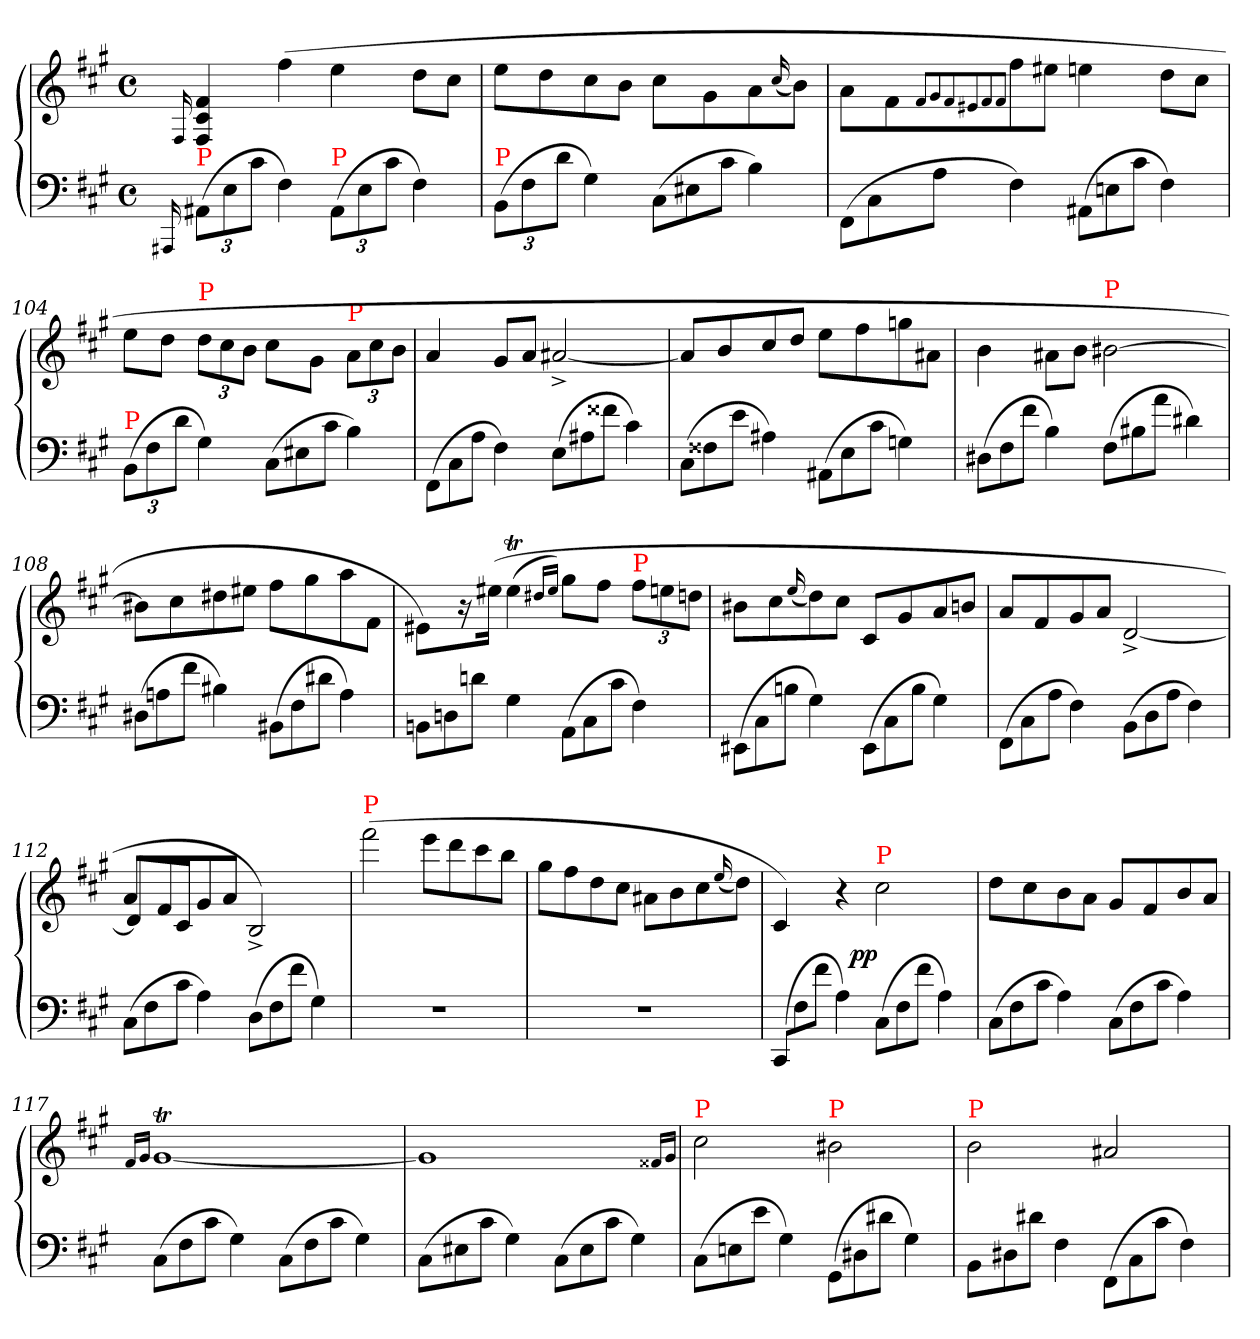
**kern	**kern	**dynam
*part1	*part1	*part1
*staff2	*staff1	*staff1/2
*clefF4	*clefG2	*
*k[f#c#g#]	*k[f#c#g#]	*
*M4/4	*M4/4	*
*met(c)	*met(c)	*
=	=	=
16qqAAA#X/	16qqF#/	.
*Xbrackettup	*	*
!LO:TX:a:color=red:t=P	!	!
(>12AA#X\L	4f#/ 4c#/ 4F#/	.
12E\	.	.
12c#\J	.	.
4F#)	(>4ff#	.
!LO:TX:a:color=red:t=P	!	!
(>12AA#L	4ee	.
12E	.	.
12c#J	.	.
4F#)	8ddL	.
.	8cc#J	.
=102	=102	=102
!LO:TX:a:color=red:t=P	!	!
(>12BBL	8eeL	.
12F#	.	.
.	8dd	.
12dJ	.	.
4G#)	8cc#	.
.	8bJ	.
*Xtuplet	*	*
(>12C#L	8cc#\L	.
12E#X	.	.
.	8g#	.
12c#J	.	.
4B)	8a	.
.	(<16qqcc#/	.
.	8bJ)	.
=103	=103	=103
(>12FF#\L	8aL	.
12C#	.	.
.	8f#	.
12AJ	.	.
.	8qf#/L	.
.	8qg#/	.
.	8qf#/	.
.	8qe#X/	.
.	8qf#/	.
.	8qf#/J	.
4F#)	8ff#	.
.	8ee#XJ	.
(>12AA#XL	4een	.
12En	.	.
12c#J	.	.
4F#)	8ddL	.
.	8cc#J	.
=104	=104	=104
*tuplet	*	*
!LO:TX:a:color=red:t=P	!	!
(>12BBL	8eeL	.
12F#	.	.
.	8ddJ	.
12dJ	.	.
*	*Xbrackettup	*
!	!LO:TX:a:color=red:t=P	!
4G#)	12ddL	.
.	12cc#	.
.	12bJ	.
*Xtuplet	*	*
(>12C#L	8cc#\L	.
12E#X	.	.
.	8g#J	.
12c#J	.	.
!	!LO:TX:a:color=red:t=P	!
4B)	12aL	.
.	12cc#	.
.	12bJ	.
=105	=105	=105
(>12FF#\L	4a	.
12C#	.	.
12AJ	.	.
4F#)	8g#L	.
.	8aJ	.
(>12EL	[2a#X^>	.
12A#X	.	.
12f##XJ	.	.
4c#)	.	.
=106	=106	=106
(>12C#L	8a#/L]	.
12F##X	.	.
.	8b/	.
12eJ	.	.
4A#X)	8cc#/	.
.	8dd/J	.
(>12AA#XL	8ee\L	.
12E	.	.
.	8ff#\	.
12c#J	.	.
4Gn)	8ggn	.
.	8a#J	.
=107	=107	=107
(>12D#XL	4b	.
12F#	.	.
12f#J	.	.
4B)	8a#X\L	.
.	8bJ	.
!	!LO:TX:a:color=red:t=P	!
(>12F#L	[2b#X	.
12B#X	.	.
12aJ	.	.
4d#X)	.	.
=108	=108	=108
(>12D#XL	8b#XL]	.
12An	.	.
.	8cc#	.
12f#J	.	.
4B#X)	8dd#X	.
.	8ee#XJ	.
(>12BB#XL	8ff#L	.
12F#	.	.
.	8gg#	.
12d#XJ	.	.
4A)	8aa	.
.	8f#J	.
=109	=109	=109
12BBnL	8e#X\L)	.
12Dn	.	.
.	16r	.
12dnJ	.	.
.	(>16ee#XJk	.
4G#	(<4ee#t	.
.	16qdd#X/LL	.
.	16qee#/JJ)	.
(>12AAL	8gg#L	.
12C#	.	.
.	8ff#J	.
12c#J	.	.
!	!LO:TX:a:color=red:t=P	!
4F#)	12ff#L	.
.	12een	.
.	12ddnJ	.
=110	=110	=110
*	*^	*
(>12EE#X\L	8b#XL	2ryy	.
12C#\	.	.	.
.	8cc#	.	.
12Bn\J	.	.	.
.	(<16qqee/	.	.
4G#)	8dd)	.	.
.	8cc#J	.	.
(>12EE#\L	8c#L	4ryy	.
12C#\	.	.	.
.	8g#	.	.
12B\J	.	.	.
4G#)	8a	4ryy	.
.	8bnJ	.	.
*	*v	*v	*
=111	=111	=111
(>12FF#\L	8aL	.
12C#	.	.
.	8f#	.
12AJ	.	.
4F#)	8g#	.
.	8aJ	.
(>12BBL	[2d^>	.
12D	.	.
12AJ	.	.
4F#)	.	.
=112	=112	=112
*	*^	*
*	*	*Xtuplet	*
(>12C#L	8aL	12d\L]	.
12F#	.	12ryy	.
.	8f#	.	.
12c#J	.	12c#/J	.
4A)	8g#	2.ryy	.
.	8aJ	.	.
(>12DL	2B^>)	.	.
12F#	.	.	.
12f#J	.	.	.
4G#)	.	.	.
*	*v	*v	*
=113	=113	=113
!	!LO:TX:a:color=red:t=P	!
1rF	(>2fff#	.
.	8eeeL	.
.	8ddd	.
.	8ccc#	.
.	8bbJ	.
=114	=114	=114
1rF	8gg#L	.
.	8ff#	.
.	8dd	.
.	8cc#J	.
.	8a#XL	.
.	8b	.
.	8cc#	.
.	(<16qqee/	.
.	8ddJ)	.
=115	=115	=115
(>12CC#/L	4c#)	.
12F#\	.	.
12f#\J	.	.
4A)	4r	.
!	!LO:TX:a:color=red:t=P	!
!	!	!LO:DY:rj
(>12C#L	2cc#	pp
12F#	.	.
12f#J	.	.
4A)	.	.
=116	=116	=116
(>12C#L	8ddL	.
12F#	.	.
.	8cc#	.
12c#J	.	.
4A)	8b	.
.	8aJ	.
(>12C#L	8g#L	.
12F#	.	.
.	8f#	.
12c#J	.	.
4A)	8b	.
.	8aJ	.
=117	=117	=117
.	16qf#/LL	.
.	16qg#/JJ	.
(>12C#L	[1g#t	.
12F#	.	.
12c#J	.	.
4G#)	.	.
(>12C#L	.	.
12F#	.	.
12c#J	.	.
4G#)	.	.
=118	=118	=118
(>12C#L	1g#]	.
12E#X	.	.
12c#J	.	.
4G#)	.	.
(>12C#L	.	.
12E#	.	.
12c#J	.	.
4G#)	.	.
.	16qf##X/LL	.
.	16qg#/JJ	.
=119	=119	=119
!	!LO:TX:a:color=red:t=P	!
(>12C#L	2cc#	.
12En	.	.
12eJ	.	.
4G#)	.	.
!	!LO:TX:a:color=red:t=P	!
(>12GG#L	2b#X	.
12D#X	.	.
12d#XJ	.	.
4G#)	.	.
=120	=120	=120
!	!LO:TX:a:color=red:t=P	!
12BBL	2b	.
12D#X	.	.
12d#XJ	.	.
4F#	.	.
(>12FF#L	2a#X	.
12C#	.	.
12c#J	.	.
4F#)	.	.
=	=	=
*-	*-	*-
